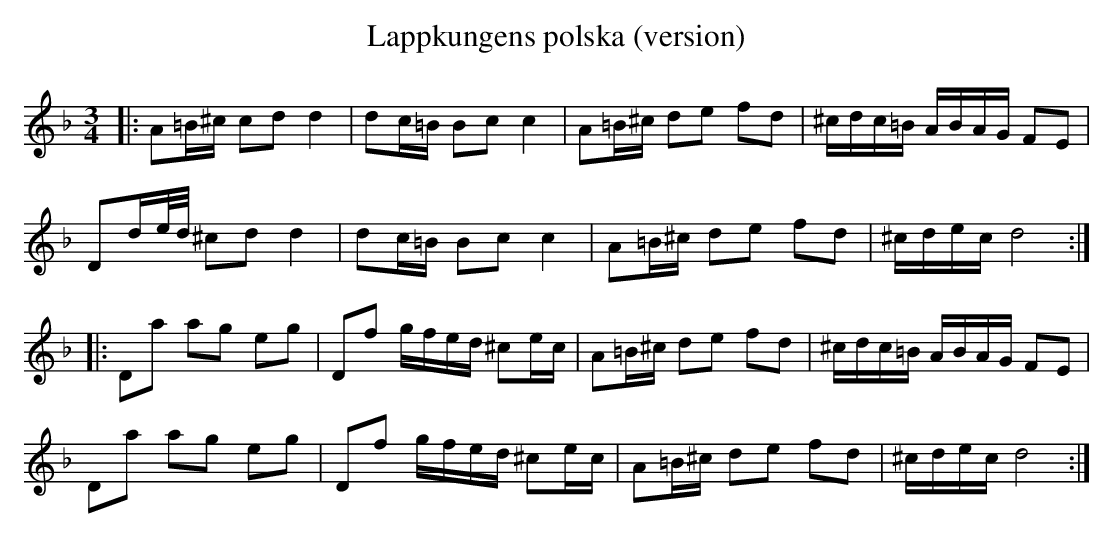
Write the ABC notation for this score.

X:1
T:Lappkungens polska (version)
0:Jämtland
L:1/16
M:3/4
K:Dm
|:A2=B^c c2d2 d4| d2c=B B2c2 c4|A2=B^c d2e2 f2d2|^cdc=B ABAG F2E2|
D2de/d/ ^c2d2 d4| d2c=B B2c2 c4|A2=B^c d2e2 f2d2 |^cdec d8::
D2a2 a2g2 e2g2| D2f2 gfed ^c2ec|A2=B^c d2e2 f2d2|^cdc=B ABAG F2E2|
D2a2 a2g2 e2g2|D2f2 gfed ^c2ec|A2=B^c d2e2 f2d2|^cdec d8:|
